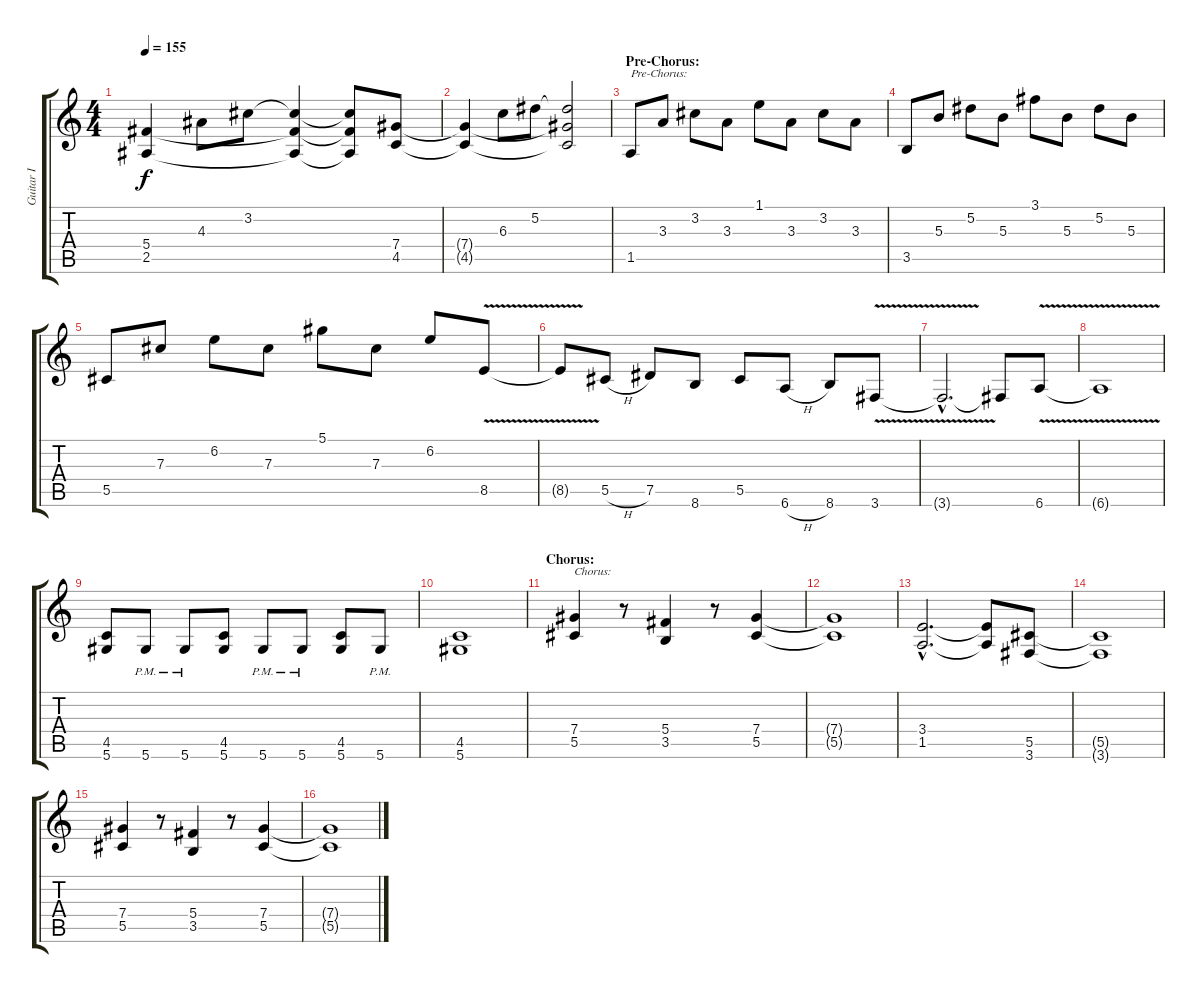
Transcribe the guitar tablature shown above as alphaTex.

\track ("Guitar I" "Guitar I") {instrument distortionguitar}
\staff {score tabs}
\tuning (Eb4 Bb3 Gb3 Db3 Ab2 Eb2) {hide}
\ts (4 4)
\tempo 155
\clef g2
\ks c
(5.4{t} 2.5{t}).4{dy f} 4.3.8 3.2.8 (3.2{t} 5.4{t} 2.5{t}).4 (3.2{t} 5.4{t} 2.5{t}).8 (7.4 4.5).8 |
(7.4{t} 4.5{t}).4 6.3.8 5.2.8 (5.2{t} 7.4{t} 4.5{t}).2 |
\section ("" "Pre-Chorus:")
1.5.8{txt "Pre-Chorus:"} 3.3.8 3.2.8 3.3.8 1.1.8 3.3.8 3.2.8 3.3.8 |
3.5.8 5.3.8 5.2.8 5.3.8 3.1.8 5.3.8 5.2.8 5.3.8 |
5.5.8 7.3.8 6.2.8 7.3.8 5.1.8 7.3.8 6.2.8 8.5{v}.8 |
8.5{t}.8 5.5{h}.8 7.5.8 8.6.8 5.5.8 6.6{h}.8 8.6.8 3.6{v}.8 |
3.6{hac t}.2{d} 3.6{t}.8 6.6{v}.8 |
6.6{t}.1 |
(4.5 5.6).8 5.6{pm}.8 5.6{pm}.8 (4.5 5.6).8 5.6{pm}.8 5.6{pm}.8 (4.5 5.6).8 5.6{pm}.8 |
(4.5 5.6).1 |
\section ("" "Chorus:")
(7.4 5.5).4{txt "Chorus:"} r.8 (5.4 3.5).4 r.8 (7.4 5.5).4 |
(7.4{t} 5.5{t}).1 |
(3.4{hac} 1.5{hac}).2{d} (3.4{t} 1.5{t}).8 (5.5 3.6).8 |
(5.5{t} 3.6{t}).1 |
(7.4 5.5).4 r.8 (5.4 3.5).4 r.8 (7.4 5.5).4 |
(7.4{t} 5.5{t}).1
